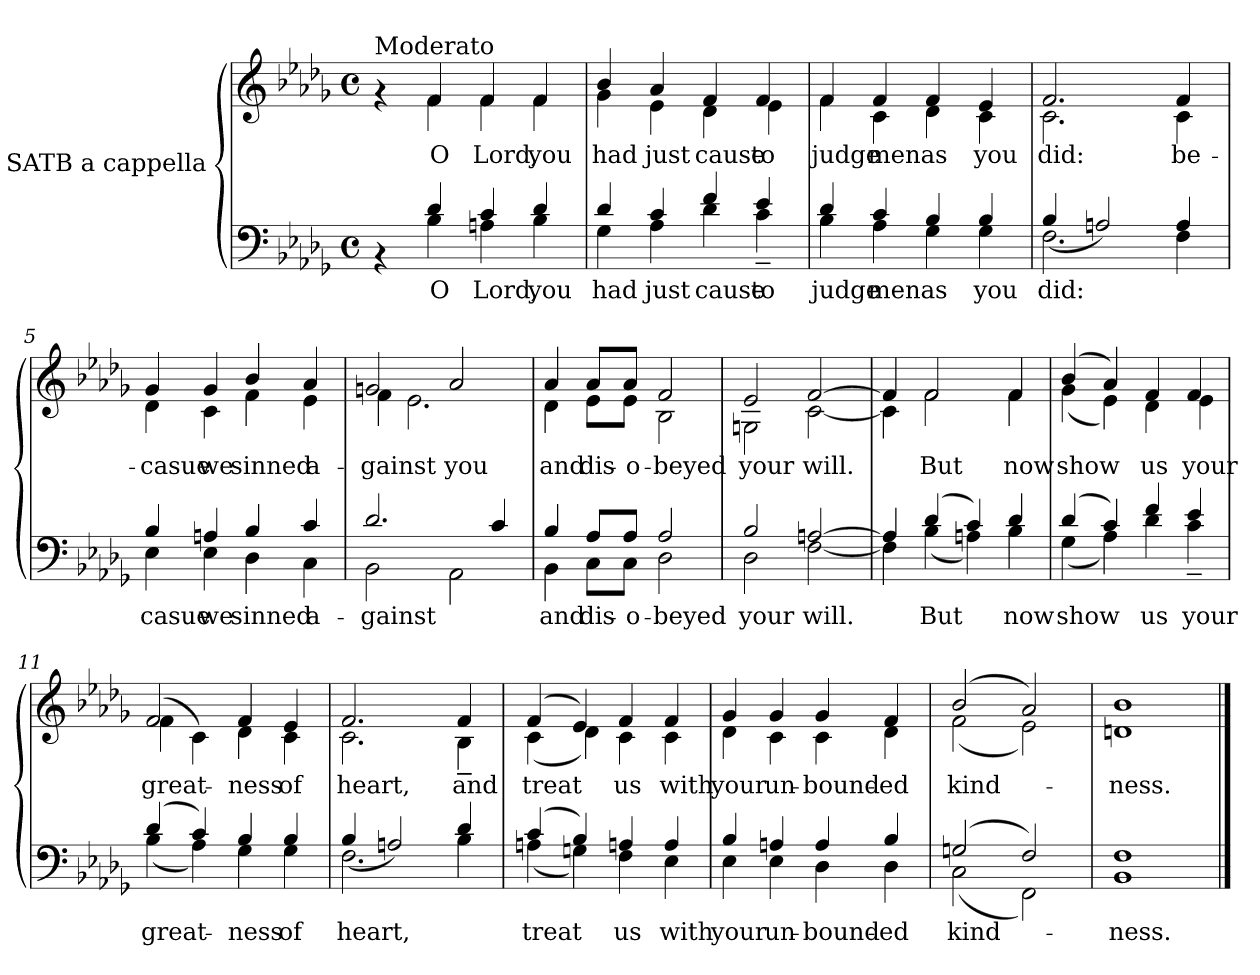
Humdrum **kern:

**kern	**text	**kern	**text
*part2	*part2	*part1	*part1
*staff2	*staff2	*staff1	*staff1
*I"SATB a cappella	*	*I"SATB a cappella	*
*clefF4	*	*clefG2	*
*k[b-e-a-d-g-]	*	*k[b-e-a-d-g-]	*
*D-:	*	*D-:	*
*M4/4	*	*M4/4	*
*met(c)	*	*met(c)	*
=1	=1	=1	=1
*^	*	*^	*
!	!	!	!LO:TX:a:t=Moderato	!	!
4rAA	4ryy	.	4rf	4ryy	.
!	!	!LO:LY:a	!	!	!LO:LY:b
4d-/	4B-\	O	4f/	4f\	O
!	!	!LO:LY:a	!	!	!LO:LY:b
4c/	4An\	Lord,	4f/	4f\	Lord,
!	!	!LO:LY:a	!	!	!LO:LY:b
4d-/	4B-\	you	4f/	4f\	you
=2	=2	=2	=2	=2	=2
!	!	!LO:LY:a	!	!	!LO:LY:b
4d-/	4G-\	had	4b-/	4g-\	had
!	!	!LO:LY:a	!	!	!LO:LY:b
4c/	4A-\	just	4a-/	4e-\	just
!	!	!LO:LY:a	!	!	!LO:LY:b
4f/	4d-\	cause	4f/	4d-\	cause
!	!	!LO:LY:a	!	!	!LO:LY:b
4e-/	4c~<\	to	4f/	4e-\	to
=3	=3	=3	=3	=3	=3
!	!	!LO:LY:a	!	!	!LO:LY:b
4d-/	4B-\	judge	4f/	4f\	judge
!	!	!LO:LY:a	!	!	!LO:LY:b
4c/	4A-\	men	4f/	4c\	men
!	!	!LO:LY:a	!	!	!LO:LY:b
4B-/	4G-\	as	4f/	4d-\	as
!	!	!LO:LY:a	!	!	!LO:LY:b
4B-/	4G-\	you	4e-/	4c\	you
=4	=4	=4	=4	=4	=4
!	!	!LO:LY:a	!	!	!LO:LY:b
2.F\	(>4B-/	-did:	2.f/	2.c\	did:
.	2An/)	.	.	.	.
!	!	!LO:LY:a	!	!	!LO:LY:b
4F\	4A/	.	4f/	4c\	be-
!!LO:LB:g=z	!!
=5	=5	=5	=5	=5	=5
!	!	!LO:LY:a	!	!	!LO:LY:b
4B-/	4E-\	casue	4g-/	4d-\	-casue
!	!	!LO:LY:a	!	!	!LO:LY:b
4An/	4E-\	we	4g-/	4c\	we
!	!	!LO:LY:a	!	!	!LO:LY:b
4B-/	4D-\	sinned	4b-/	4f\	sinned
!	!	!LO:LY:a	!	!	!LO:LY:b
4c/	4C\	a-	4a-/	4e-\	a-
=6	=6	=6	=6	=6	=6
!	!	!LO:LY:a	!	!	!LO:LY:b
2.d-/	2BB-\	-gainst	2gn/	4f\	gainst
.	.	.	.	2.e-\	.
!	!	!	!	!	!LO:LY:b
.	2AA-\	.	2a-/	.	-you
4c/	.	.	.	.	.
=7	=7	=7	=7	=7	=7
!	!	!LO:LY:a	!	!	!LO:LY:b
4B-/	4BB-\	and	4a-/	4d-\	and
!	!	!LO:LY:a	!	!	!LO:LY:b
8A-/L	8C\L	dis-	8a-/L	8e-\L	dis-
!	!	!LO:LY:a	!	!	!LO:LY:b
8A-/J	8C\J	-o-	8a-/J	8e-\J	-o-
!	!	!LO:LY:a	!	!	!LO:LY:b
2A-/	2D-\	-beyed	2f/	2B-\	-beyed
=8	=8	=8	=8	=8	=8
!	!	!LO:LY:a	!	!	!LO:LY:b
2B-/	2D-\	your	2e-/	2Gn\	your
!	!	!LO:LY:a	!	!	!LO:LY:b
[<2An/	[<2F\	will.	[<2f/	[<2c\	will.
!!LO:LB:g=z	!!
=9	=9	=9	=9	=9	=9
4A/]	4F\]	.	4f/]	4c\]	.
!	!	!LO:LY:a	!	!	!LO:LY:b
(>4d-/	(<4B-\	But	2f/	2f\	But
4c/)	4An\)	.	.	.	.
!	!	!LO:LY:a	!	!	!LO:LY:b
4d-/	4B-\	now	4f/	4f\	now
=10	=10	=10	=10	=10	=10
!	!	!LO:LY:a	!	!	!LO:LY:b
(>4d-/	(<4G-\	show	(>4b-/	(<4g-\	show
4c/)	4A-\)	.	4a-/)	4e-\)	.
!	!	!LO:LY:a	!	!	!LO:LY:b
4f/	4d-\	us	4f/	4d-\	us
!	!	!LO:LY:a	!	!	!LO:LY:b
4e-/	4c~<\	your	4f/	4e-\	your
=11	=11	=11	=11	=11	=11
!	!	!LO:LY:a	!	!	!LO:LY:b
(>4d-/	(<4B-\	great-	(<2f/	4f\	great-
4c/)	4A-\)	.	.	4c\)	.
!	!	!LO:LY:a	!	!	!LO:LY:b
4B-/	4G-\	-ness	4d-\	4f/	ness
!	!	!LO:LY:a	!	!	!LO:LY:b
4B-/	4G-\	of	4e-/	4c\	-of
=12	=12	=12	=12	=12	=12
!	!	!LO:LY:a	!	!	!LO:LY:b
2.F\	(>4B-/	heart,	2.f/	2.c\	heart,
.	2An/)	.	.	.	.
!	!	!LO:LY:a	!	!	!LO:LY:b
4B-\	4d-/	.	4f/	4B-~<\	and
!!LO:LB:g=z	!!
=13	=13	=13	=13	=13	=13
!	!	!LO:LY:a	!	!	!LO:LY:b
(>4c/	(<4An\	treat	(>4f/	(<4c\	treat
4B-/)	4Gn\)	.	4e-/)	4d-\)	.
!	!	!LO:LY:a	!	!	!LO:LY:b
4An/	4F\	us	4f/	4c\	us
!	!	!LO:LY:a	!	!	!LO:LY:b
4A/	4E-\	with	4f/	4c\	with
=14	=14	=14	=14	=14	=14
!	!	!LO:LY:a	!	!	!LO:LY:b
4B-/	4E-\	your	4g-/	4d-\	your
!	!	!LO:LY:a	!	!	!LO:LY:b
4An/	4E-\	un-	4g-/	4c\	un-
!	!	!LO:LY:a	!	!	!LO:LY:b
4A/	4D-\	-bound-	4g-/	4c\	-bound-
!	!	!LO:LY:a	!	!	!LO:LY:b
4B-/	4D-\	-ed	4f/	4d-\	-ed
=15	=15	=15	=15	=15	=15
!	!	!LO:LY:a	!	!	!LO:LY:b
(>2Gn/	(<2C\	kind-	(>2b-/	(<2f\	kind-
2F/)	2FF\)	.	2a-/)	2e-\)	.
=16	=16	=16	=16	=16	=16
!	!	!LO:LY:a	!	!	!LO:LY:b
*v	*v	*	*	*	*
*	*	*v	*v	*
1BB- 1F	-ness.	1dn 1b-	-ness.
==	==	==	==
*-	*-	*-	*-
